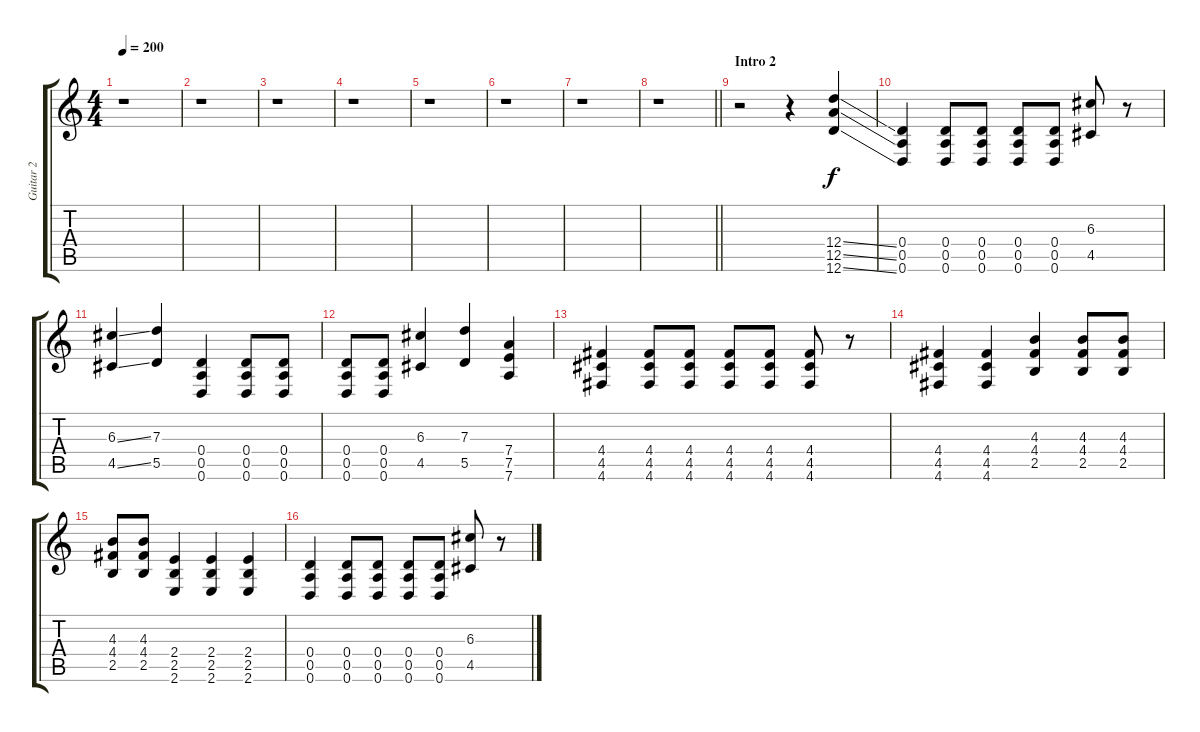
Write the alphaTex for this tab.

\track ("Guitar 2" "Guitar 2") {instrument overdrivenguitar}
\staff {score tabs}
\tuning (E4 B3 G3 D3 A2 D2) {hide}
\ts (4 4)
\tempo 200
\clef g2
\ks c
r.1{dy f} |
r.1 |
r.1 |
r.1 |
r.1 |
r.1 |
r.1 |
\barLineRight lightlight
r.1 |
\section ("" "Intro 2")
r.2 r.4 (12.4{ss} 12.5{ss} 12.6{ss}).4 |
(0.4 0.5 0.6).4 (0.4 0.5 0.6).8 (0.4 0.5 0.6).8 (0.4 0.5 0.6).8 (0.4 0.5 0.6).8 (6.3 4.5).8 r.8 |
(6.3{ss} 4.5{ss}).4 (7.3 5.5).4 (0.4 0.5 0.6).4 (0.4 0.5 0.6).8 (0.4 0.5 0.6).8 |
(0.4 0.5 0.6).8 (0.4 0.5 0.6).8 (6.3 4.5).4 (7.3 5.5).4 (7.4 7.5 7.6).4 |
(4.4 4.5 4.6).4 (4.4 4.5 4.6).8 (4.4 4.5 4.6).8 (4.4 4.5 4.6).8 (4.4 4.5 4.6).8 (4.4 4.5 4.6).8 r.8 |
(4.4 4.5 4.6).4 (4.4 4.5 4.6).4 (4.3 4.4 2.5).4 (4.3 4.4 2.5).8 (4.3 4.4 2.5).8 |
(4.3 4.4 2.5).8 (4.3 4.4 2.5).8 (2.4 2.5 2.6).4 (2.4 2.5 2.6).4 (2.4 2.5 2.6).4 |
(0.4 0.5 0.6).4 (0.4 0.5 0.6).8 (0.4 0.5 0.6).8 (0.4 0.5 0.6).8 (0.4 0.5 0.6).8 (6.3 4.5).8 r.8
